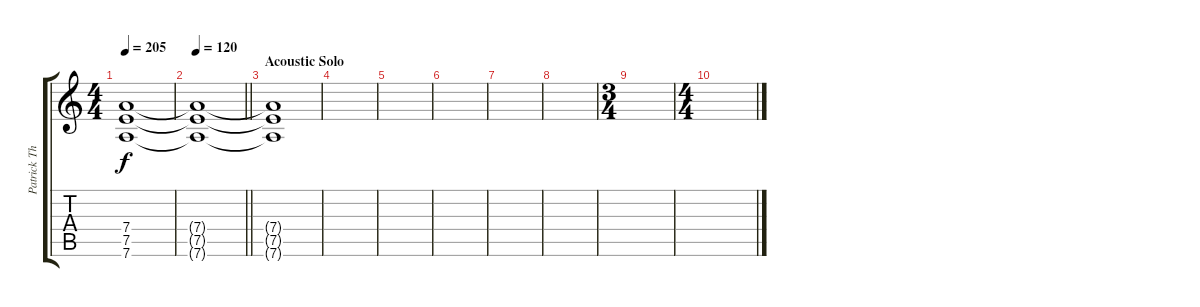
\track ("Patrick Thompson - Lead Guitar" "Patrick Th") {instrument distortionguitar}
\staff {score tabs}
\tuning (E4 B3 G3 D3 A2 D2) {hide}
\ts (4 4)
\tempo 205
\clef g2
\ks c
(7.4{t} 7.5{t} 7.6{t}).1{dy f volume 5} |
\tempo 120
\barLineRight lightlight
(7.4{t} 7.5{t} 7.6{t}).1{volume 4} |
\section ("" "Acoustic Solo")
(7.4{t} 7.5{t} 7.6{t}).1 |
|
|
|
|
|
\ts (3 4)
|
\ts (4 4)
